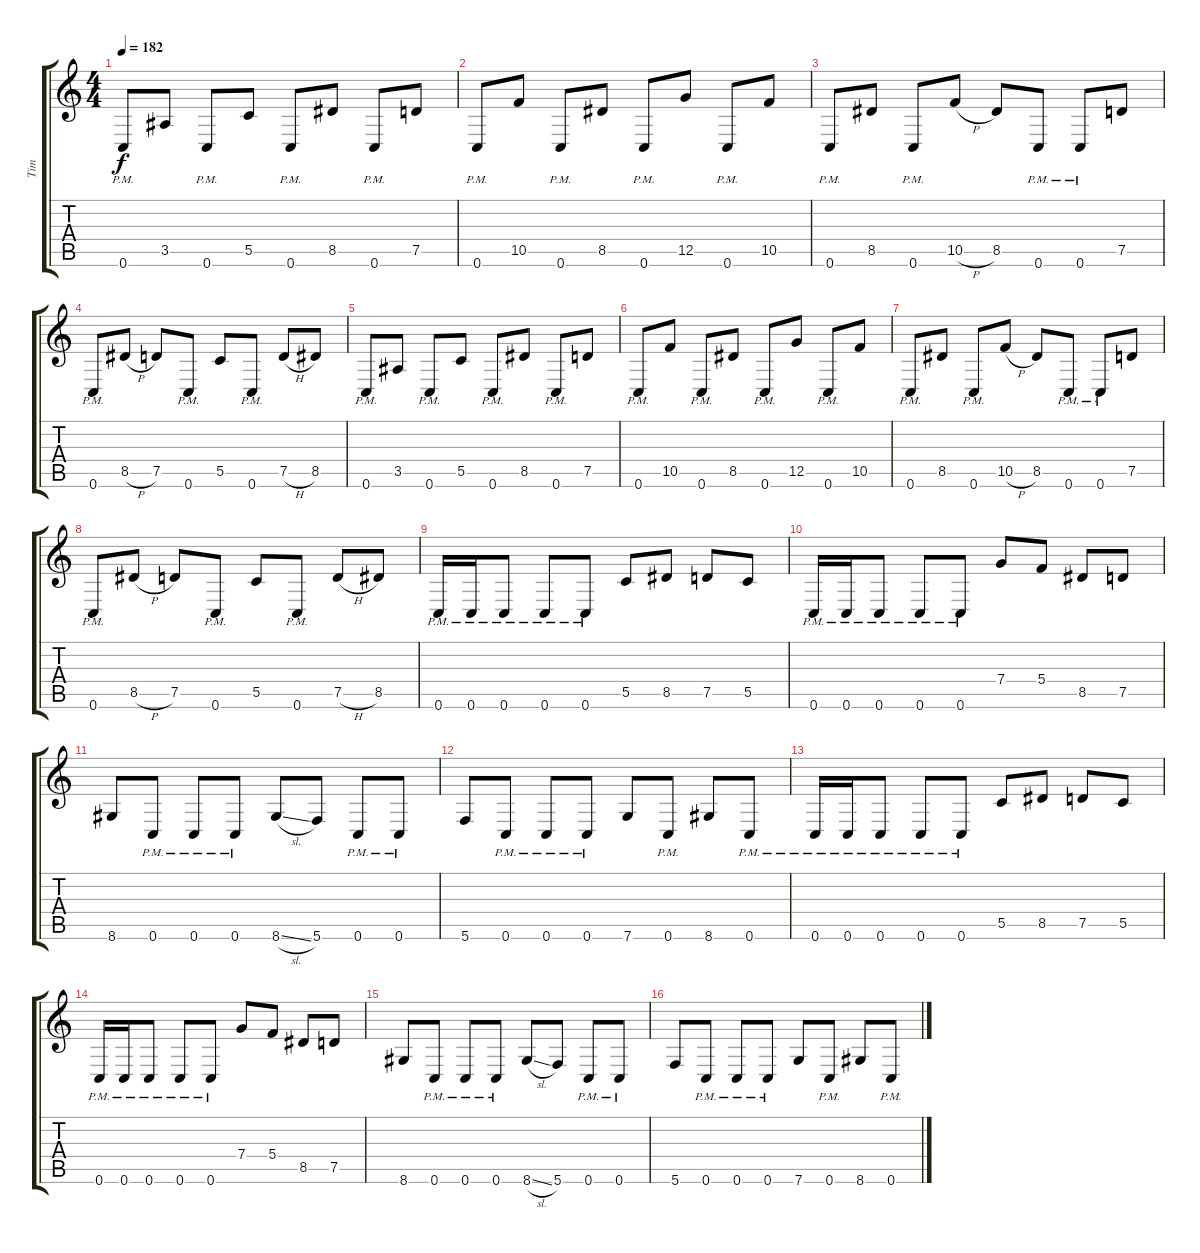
\track ("Tim" "Tim") {instrument distortionguitar}
\staff {score tabs}
\tuning (D4 A3 F3 C3 G2 C2) {hide}
\ts (4 4)
\tempo 182
\clef g2
\ks c
0.6{pm}.8{dy f} 3.5.8 0.6{pm}.8 5.5.8 0.6{pm}.8 8.5.8 0.6{pm}.8 7.5.8 |
0.6{pm}.8 10.5.8 0.6{pm}.8 8.5.8 0.6{pm}.8 12.5.8 0.6{pm}.8 10.5.8 |
0.6{pm}.8 8.5.8 0.6{pm}.8 10.5{h}.8 8.5.8 0.6{pm}.8 0.6{pm}.8 7.5.8 |
0.6{pm}.8 8.5{h}.8 7.5.8 0.6{pm}.8 5.5.8 0.6{pm}.8 7.5{h}.8 8.5.8 |
0.6{pm}.8 3.5.8 0.6{pm}.8 5.5.8 0.6{pm}.8 8.5.8 0.6{pm}.8 7.5.8 |
0.6{pm}.8 10.5.8 0.6{pm}.8 8.5.8 0.6{pm}.8 12.5.8 0.6{pm}.8 10.5.8 |
0.6{pm}.8 8.5.8 0.6{pm}.8 10.5{h}.8 8.5.8 0.6{pm}.8 0.6{pm}.8 7.5.8 |
0.6{pm}.8 8.5{h}.8 7.5.8 0.6{pm}.8 5.5.8 0.6{pm}.8 7.5{h}.8 8.5.8 |
0.6{pm}.16 0.6{pm}.16 0.6{pm}.8 0.6{pm}.8 0.6{pm}.8 5.5.8 8.5.8 7.5.8 5.5.8 |
0.6{pm}.16 0.6{pm}.16 0.6{pm}.8 0.6{pm}.8 0.6{pm}.8 7.4.8 5.4.8 8.5.8 7.5.8 |
8.6.8 0.6{pm}.8 0.6{pm}.8 0.6{pm}.8 8.6{sl}.8 5.6.8 0.6{pm}.8 0.6{pm}.8 |
5.6.8 0.6{pm}.8 0.6{pm}.8 0.6{pm}.8 7.6.8 0.6{pm}.8 8.6.8 0.6{pm}.8 |
0.6{pm}.16 0.6{pm}.16 0.6{pm}.8 0.6{pm}.8 0.6{pm}.8 5.5.8 8.5.8 7.5.8 5.5.8 |
0.6{pm}.16 0.6{pm}.16 0.6{pm}.8 0.6{pm}.8 0.6{pm}.8 7.4.8 5.4.8 8.5.8 7.5.8 |
8.6.8 0.6{pm}.8 0.6{pm}.8 0.6{pm}.8 8.6{sl}.8 5.6.8 0.6{pm}.8 0.6{pm}.8 |
5.6.8 0.6{pm}.8 0.6{pm}.8 0.6{pm}.8 7.6.8 0.6{pm}.8 8.6.8 0.6{pm}.8
